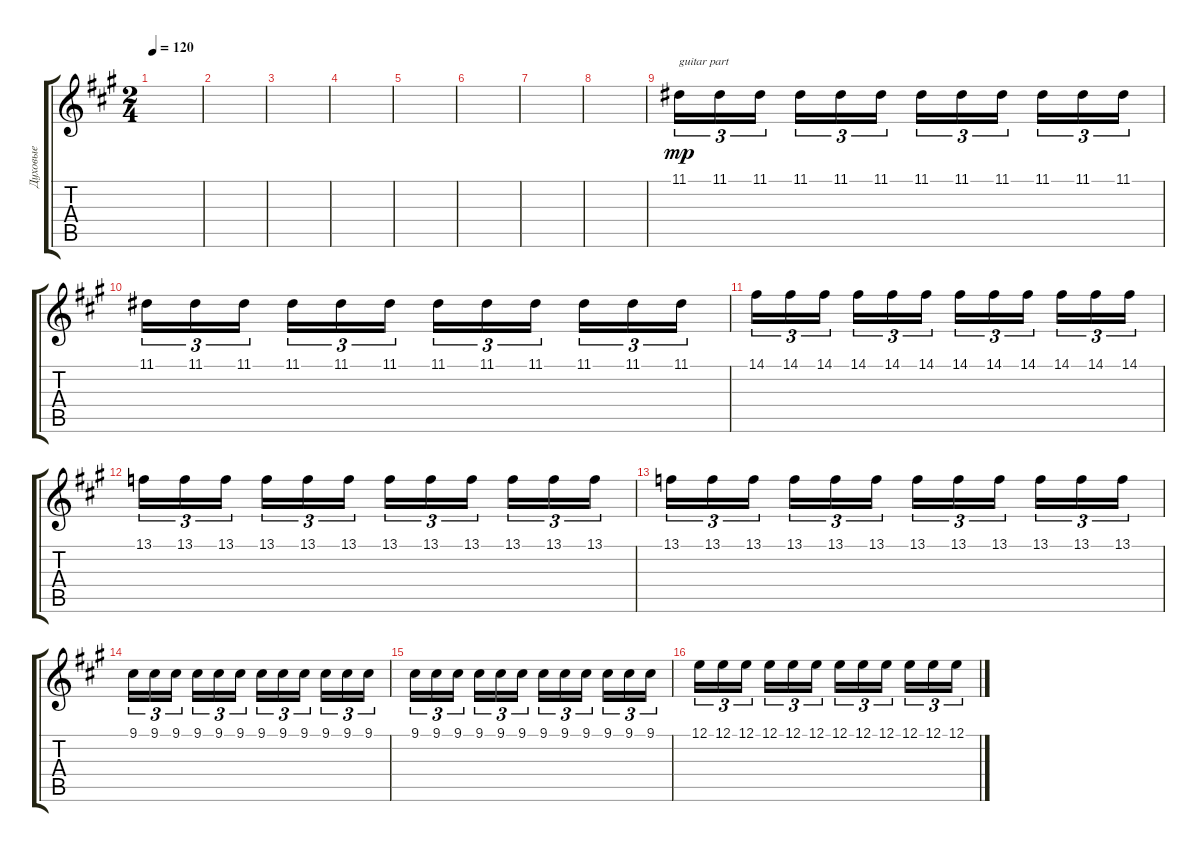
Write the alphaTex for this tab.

\track ("Духовые" "Духовые") {instrument panflute}
\staff {score tabs}
\tuning (E4 B3 G3 D3 A2 E2) {hide}
\ts (2 4)
\tempo 120
\clef g2
\ks f#minor
|
|
|
|
|
|
|
|
11.1.16{tu (3 2) txt "guitar part" dy mp volume 9 instrument acousticguitarsteel} 11.1.16{tu (3 2)} 11.1.16{tu (3 2) beam splitsecondary} 11.1.16{tu (3 2)} 11.1.16{tu (3 2)} 11.1.16{tu (3 2)} 11.1.16{tu (3 2)} 11.1.16{tu (3 2)} 11.1.16{tu (3 2) beam splitsecondary} 11.1.16{tu (3 2)} 11.1.16{tu (3 2)} 11.1.16{tu (3 2)} |
11.1.16{tu (3 2)} 11.1.16{tu (3 2)} 11.1.16{tu (3 2) beam splitsecondary} 11.1.16{tu (3 2)} 11.1.16{tu (3 2)} 11.1.16{tu (3 2)} 11.1.16{tu (3 2)} 11.1.16{tu (3 2)} 11.1.16{tu (3 2) beam splitsecondary} 11.1.16{tu (3 2)} 11.1.16{tu (3 2)} 11.1.16{tu (3 2)} |
14.1.16{tu (3 2)} 14.1.16{tu (3 2)} 14.1.16{tu (3 2) beam splitsecondary} 14.1.16{tu (3 2)} 14.1.16{tu (3 2)} 14.1.16{tu (3 2)} 14.1.16{tu (3 2)} 14.1.16{tu (3 2)} 14.1.16{tu (3 2) beam splitsecondary} 14.1.16{tu (3 2)} 14.1.16{tu (3 2)} 14.1.16{tu (3 2)} |
13.1.16{tu (3 2)} 13.1.16{tu (3 2)} 13.1.16{tu (3 2) beam splitsecondary} 13.1.16{tu (3 2)} 13.1.16{tu (3 2)} 13.1.16{tu (3 2)} 13.1.16{tu (3 2)} 13.1.16{tu (3 2)} 13.1.16{tu (3 2) beam splitsecondary} 13.1.16{tu (3 2)} 13.1.16{tu (3 2)} 13.1.16{tu (3 2)} |
13.1.16{tu (3 2)} 13.1.16{tu (3 2)} 13.1.16{tu (3 2) beam splitsecondary} 13.1.16{tu (3 2)} 13.1.16{tu (3 2)} 13.1.16{tu (3 2)} 13.1.16{tu (3 2)} 13.1.16{tu (3 2)} 13.1.16{tu (3 2) beam splitsecondary} 13.1.16{tu (3 2)} 13.1.16{tu (3 2)} 13.1.16{tu (3 2)} |
9.1.16{tu (3 2)} 9.1.16{tu (3 2)} 9.1.16{tu (3 2) beam splitsecondary} 9.1.16{tu (3 2)} 9.1.16{tu (3 2)} 9.1.16{tu (3 2)} 9.1.16{tu (3 2)} 9.1.16{tu (3 2)} 9.1.16{tu (3 2) beam splitsecondary} 9.1.16{tu (3 2)} 9.1.16{tu (3 2)} 9.1.16{tu (3 2)} |
9.1.16{tu (3 2)} 9.1.16{tu (3 2)} 9.1.16{tu (3 2) beam splitsecondary} 9.1.16{tu (3 2)} 9.1.16{tu (3 2)} 9.1.16{tu (3 2)} 9.1.16{tu (3 2)} 9.1.16{tu (3 2)} 9.1.16{tu (3 2) beam splitsecondary} 9.1.16{tu (3 2)} 9.1.16{tu (3 2)} 9.1.16{tu (3 2)} |
12.1.16{tu (3 2)} 12.1.16{tu (3 2)} 12.1.16{tu (3 2) beam splitsecondary} 12.1.16{tu (3 2)} 12.1.16{tu (3 2)} 12.1.16{tu (3 2)} 12.1.16{tu (3 2)} 12.1.16{tu (3 2)} 12.1.16{tu (3 2) beam splitsecondary} 12.1.16{tu (3 2)} 12.1.16{tu (3 2)} 12.1.16{tu (3 2)}
